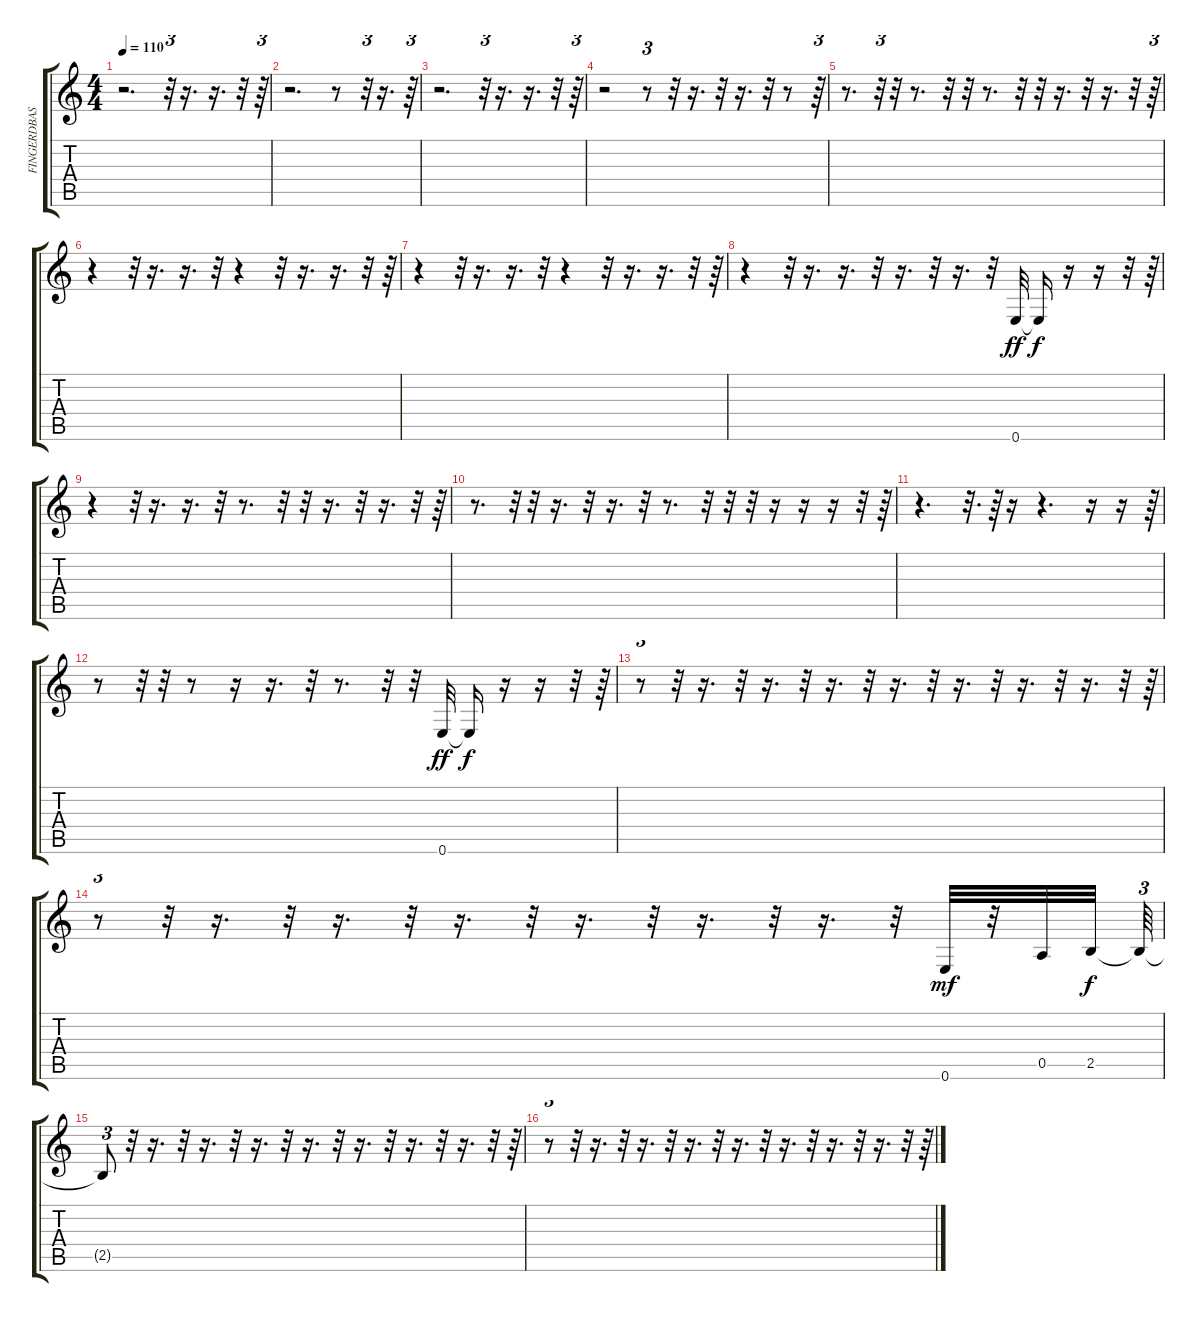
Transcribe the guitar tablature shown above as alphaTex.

\track ("FINGERDBAS" "FINGERDBAS") {instrument electricbassfinger}
\staff {score tabs}
\tuning (E4 B3 G3 D3 A2 E2) {hide}
\ts (4 4)
\tempo 110
\clef g2
\ks c
r.2{d dy f} r.32{tu (3 2)} r.16{d} r.16{d} r.32 r.64{tu (3 2)} |
r.2{d} r.8 r.32{tu (3 2)} r.16{d} r.64{tu (3 2)} |
r.2{d} r.32{tu (3 2)} r.16{d} r.16{d} r.32 r.64{tu (3 2)} |
r.2 r.8{tu (3 2)} r.32 r.16{d} r.32 r.16{d} r.32 r.8 r.64{tu (3 2)} |
r.8{d} r.32{tu (3 2)} r.32 r.8{d} r.32 r.32 r.8{d} r.32 r.32 r.16{d} r.32 r.16{d} r.32 r.64{tu (3 2)} |
r.4 r.32{tu (3 2)} r.16{d} r.16{d} r.32 r.4 r.32 r.16{d} r.16{d} r.32 r.64{tu (3 2)} |
r.4 r.32{tu (3 2)} r.16{d} r.16{d} r.32 r.4 r.32 r.16{d} r.16{d} r.32 r.64{tu (3 2)} |
r.4 r.32{tu (3 2)} r.16{d} r.16{d} r.32 r.16{d} r.32 r.16{d} r.32 0.6.32{dy ff} 0.6{t}.16{dy f} r.16 r.16 r.32 r.64{tu (3 2)} |
r.4 r.32{tu (3 2)} r.16{d} r.16{d} r.32 r.8{d} r.32 r.32 r.16{d} r.32 r.16{d} r.32 r.64{tu (3 2)} |
r.8{d} r.32{tu (3 2)} r.32 r.16{d} r.32 r.16{d} r.32 r.8{d} r.32 r.32 r.32 r.16 r.16 r.16 r.32 r.64{tu (3 2)} |
r.4{d} r.32{d} r.64 r.16 r.4{d} r.16 r.16 r.64{tu (3 2)} |
r.8 r.32{tu (3 2)} r.32 r.8 r.16 r.16{d} r.32 r.8{d} r.32 r.32 0.6.32{dy ff} 0.6{t}.16{dy f} r.16 r.16 r.32 r.64{tu (3 2)} |
r.8{tu (3 2)} r.32 r.16{d} r.32 r.16{d} r.32 r.16{d} r.32 r.16{d} r.32 r.16{d} r.32 r.16{d} r.32 r.16{d} r.32 r.64{tu (3 2)} |
r.8{tu (3 2)} r.32 r.16{d} r.32 r.16{d} r.32 r.16{d} r.32 r.16{d} r.32 r.16{d} r.32 r.16{d} r.32 0.6.32{dy mf} r.32 0.5.32 2.5.32{dy f} 2.5{t}.64{tu (3 2)} |
2.5{t}.8{tu (3 2)} r.32 r.16{d} r.32 r.16{d} r.32 r.16{d} r.32 r.16{d} r.32 r.16{d} r.32 r.16{d} r.32 r.16{d} r.32 r.64{tu (3 2)} |
r.8{tu (3 2)} r.32 r.16{d} r.32 r.16{d} r.32 r.16{d} r.32 r.16{d} r.32 r.16{d} r.32 r.16{d} r.32 r.16{d} r.32 r.64{tu (3 2)}
